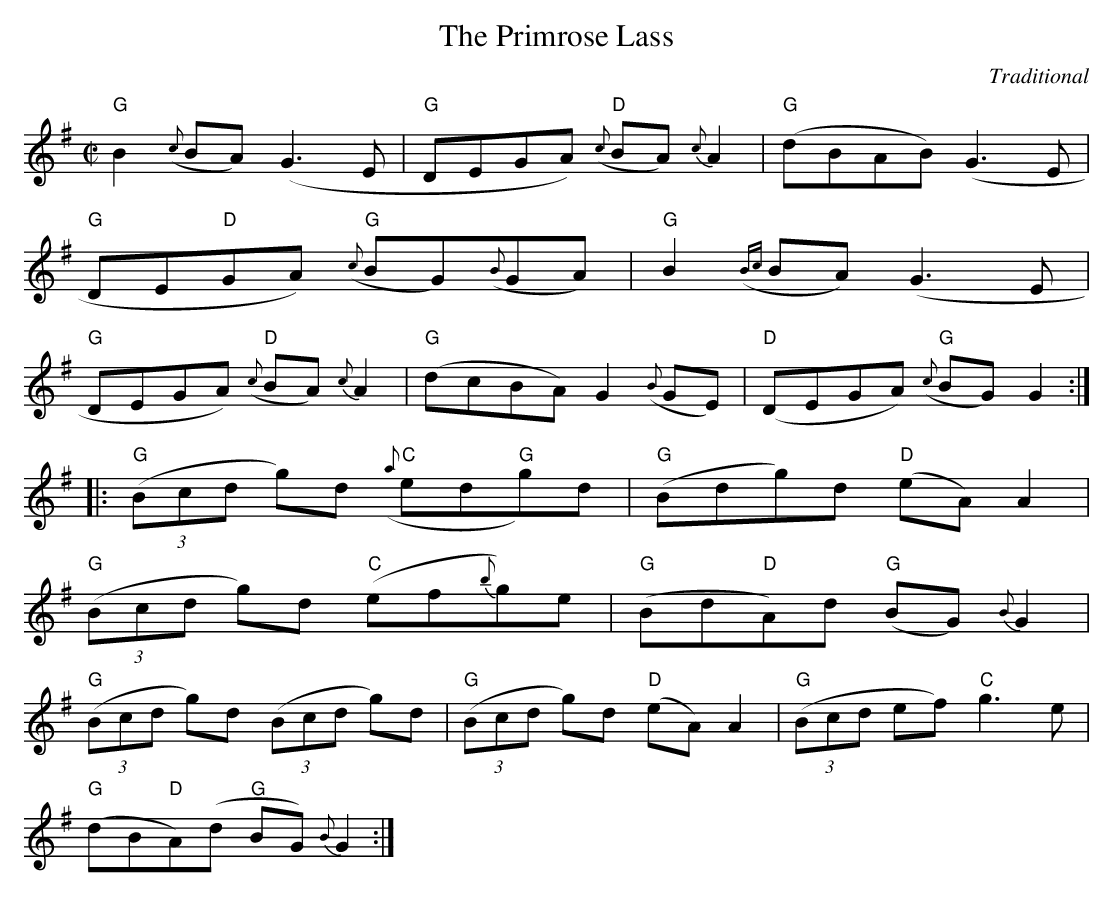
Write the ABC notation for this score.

X:1
T:The Primrose Lass
C:Traditional
M:C|
L:1/8
K:G
"G"B2 ({c}BA) (G3 E | "G"DEGA) "D"({c}BA) {c}A2 | "G"(dBAB) (G3 E |
"G"DE"D"GA) "G"({c}BG)({B}GA) | "G"B2 ({Bc}BA) (G3 E |
"G"DEGA) "D"({c}BA) {c}A2 | "G"(dcBA) G2 ({B}GE) | "D"(DEGA) "G"({c}BG) G2 ::
"G"((3Bcd g)d "C"({a}ed"G"g)d | "G"(Bdg)d "D"(eA) A2 |
"G"((3Bcd g)d "C"(ef{b}g)e | "G"(Bd"D"A)d "G"(BG) {B}G2 |
"G"((3Bcd g)d ((3Bcd g)d | "G"((3Bcd g)d "D"(eA) A2 | "G"((3Bcd ef) "C"g3 e |
"G"(dB"D"A)(d "G"BG) {B}G2 :|
